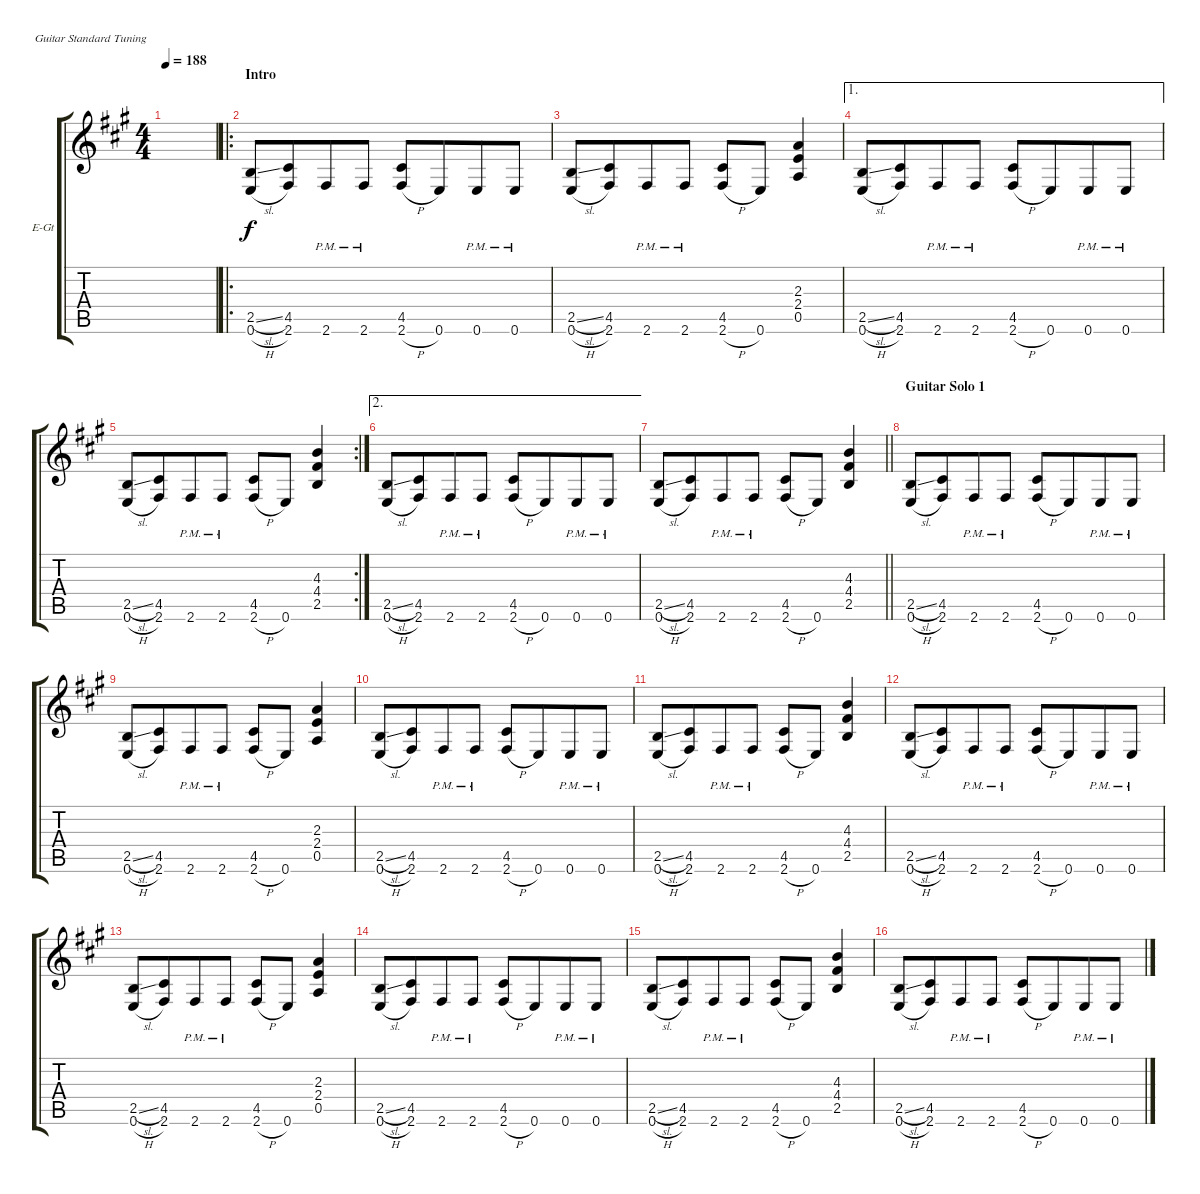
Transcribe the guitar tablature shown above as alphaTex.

\bracketExtendMode groupsimilarinstruments
\firstSystemTrackNameOrientation horizontal
\otherSystemsTrackNameOrientation horizontal
\track ("James Hetfield" "E-Gt") {instrument distortionguitar}
\staff {score tabs}
\tuning (E4 B3 G3 D3 A2 E2)
\ts (4 4)
\beaming (8 4 4)
\tempo 188
\clef g2
\ks a
|
\ro
\section ("" "Intro")
(2.5{sl} 0.6{h}).8 (4.5 2.6).8 2.6{pm}.8 2.6{pm}.8 (4.5 2.6{h}).8 0.6.8 0.6{pm}.8 0.6{pm}.8 |
(2.5{sl} 0.6{h}).8 (4.5 2.6).8 2.6{pm}.8 2.6{pm}.8 (4.5 2.6{h}).8 0.6.8 (2.3 2.4 0.5).4 |
\ae 1
(2.5{sl} 0.6{h}).8 (4.5 2.6).8 2.6{pm}.8 2.6{pm}.8 (4.5 2.6{h}).8 0.6.8 0.6{pm}.8 0.6{pm}.8 |
\rc 2
(2.5{sl} 0.6{h}).8 (4.5 2.6).8 2.6{pm}.8 2.6{pm}.8 (4.5 2.6{h}).8 0.6.8 (4.3 4.4 2.5).4 |
\ae 2
(2.5{sl} 0.6{h}).8 (4.5 2.6).8 2.6{pm}.8 2.6{pm}.8 (4.5 2.6{h}).8 0.6.8 0.6{pm}.8 0.6{pm}.8 |
\barLineRight lightlight
(2.5{sl} 0.6{h}).8 (4.5 2.6).8 2.6{pm}.8 2.6{pm}.8 (4.5 2.6{h}).8 0.6.8 (4.3 4.4 2.5).4 |
\section ("" "Guitar Solo 1")
(2.5{sl} 0.6{h}).8 (4.5 2.6).8 2.6{pm}.8 2.6{pm}.8 (4.5 2.6{h}).8 0.6.8 0.6{pm}.8 0.6{pm}.8 |
(2.5{sl} 0.6{h}).8 (4.5 2.6).8 2.6{pm}.8 2.6{pm}.8 (4.5 2.6{h}).8 0.6.8 (2.3 2.4 0.5).4 |
(2.5{sl} 0.6{h}).8 (4.5 2.6).8 2.6{pm}.8 2.6{pm}.8 (4.5 2.6{h}).8 0.6.8 0.6{pm}.8 0.6{pm}.8 |
(2.5{sl} 0.6{h}).8 (4.5 2.6).8 2.6{pm}.8 2.6{pm}.8 (4.5 2.6{h}).8 0.6.8 (4.3 4.4 2.5).4 |
(2.5{sl} 0.6{h}).8 (4.5 2.6).8 2.6{pm}.8 2.6{pm}.8 (4.5 2.6{h}).8 0.6.8 0.6{pm}.8 0.6{pm}.8 |
(2.5{sl} 0.6{h}).8 (4.5 2.6).8 2.6{pm}.8 2.6{pm}.8 (4.5 2.6{h}).8 0.6.8 (2.3 2.4 0.5).4 |
(2.5{sl} 0.6{h}).8 (4.5 2.6).8 2.6{pm}.8 2.6{pm}.8 (4.5 2.6{h}).8 0.6.8 0.6{pm}.8 0.6{pm}.8 |
(2.5{sl} 0.6{h}).8 (4.5 2.6).8 2.6{pm}.8 2.6{pm}.8 (4.5 2.6{h}).8 0.6.8 (4.3 4.4 2.5).4 |
(2.5{sl} 0.6{h}).8 (4.5 2.6).8 2.6{pm}.8 2.6{pm}.8 (4.5 2.6{h}).8 0.6.8 0.6{pm}.8 0.6{pm}.8
